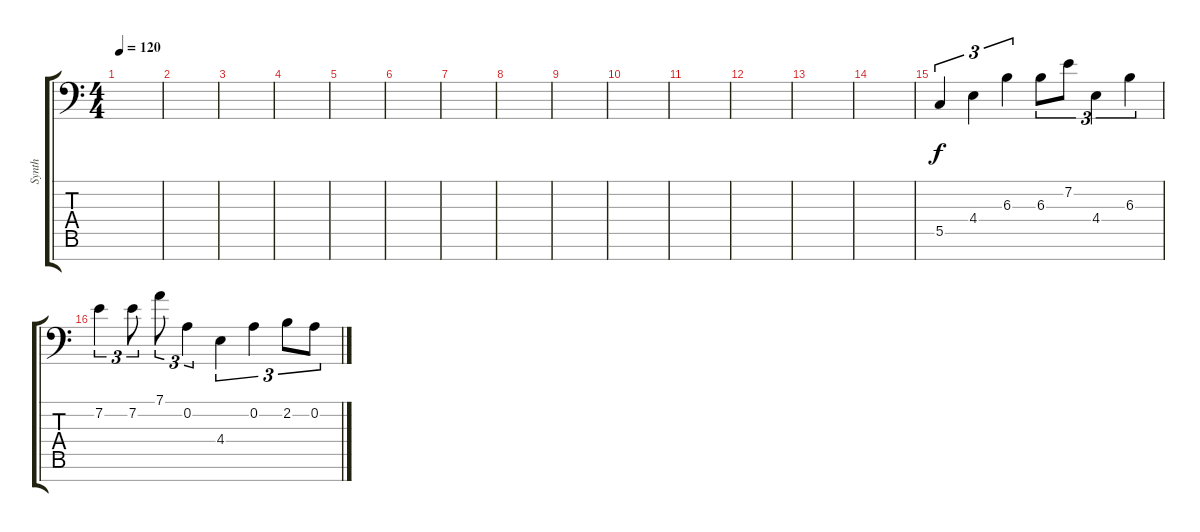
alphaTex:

\track ("Synth" "Synth") {instrument acousticgrandpiano}
\staff {score tabs}
\tuning (D4 A3 F3 C3 G2 D2 G1) {hide}
\ts (4 4)
\tempo 120
\clef f4
\ks c
|
|
|
|
|
|
|
|
|
|
|
|
|
|
5.5.4{tu (3 2) instrument acousticgrandpiano} 4.4.4{tu (3 2)} 6.3.4{tu (3 2)} 6.3.8{tu (3 2)} 7.2.8{tu (3 2)} 4.4.4{tu (3 2)} 6.3.4{tu (3 2)} |
7.2.4{tu (3 2)} 7.2.8{tu (3 2)} 7.1.8{tu (3 2)} 0.2.4{tu (3 2)} 4.4.4{tu (3 2)} 0.2.4{tu (3 2)} 2.2.8{tu (3 2)} 0.2.8{tu (3 2)}
